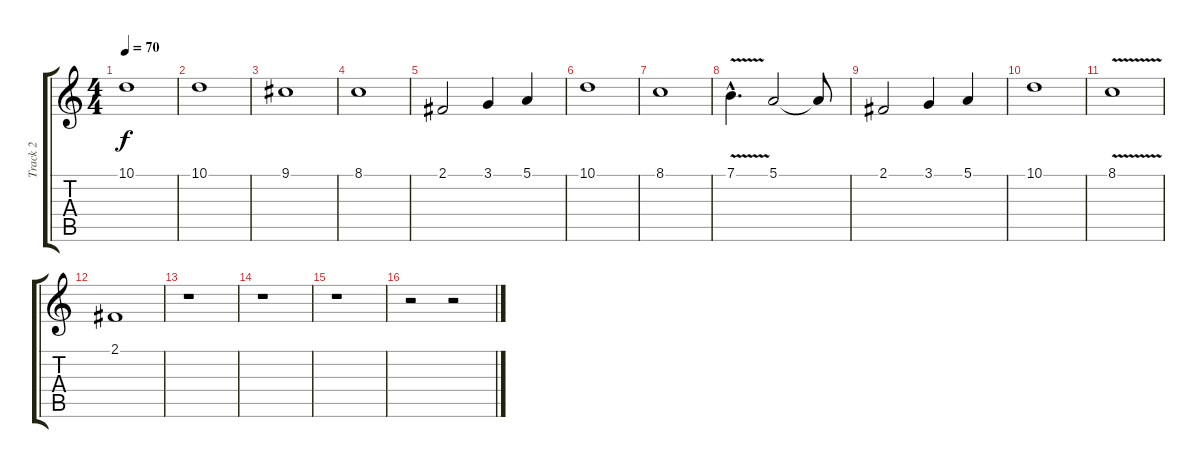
\track ("Track 2" "Track 2") {instrument tremolostrings}
\staff {score tabs}
\tuning (E4 B3 G3 D3 A2 E2) {hide}
\ts (4 4)
\tempo 70
\clef g2
\ks c
10.1.1{dy f} |
10.1.1 |
9.1.1 |
8.1.1 |
2.1.2 3.1.4 5.1.4 |
10.1.1 |
8.1.1 |
7.1{v hac}.4{d} 5.1.2 5.1{t}.8 |
2.1.2 3.1.4 5.1.4 |
10.1.1 |
8.1{v}.1 |
2.1.1 |
r.1 |
r.1 |
r.1 |
r.2 r.2
